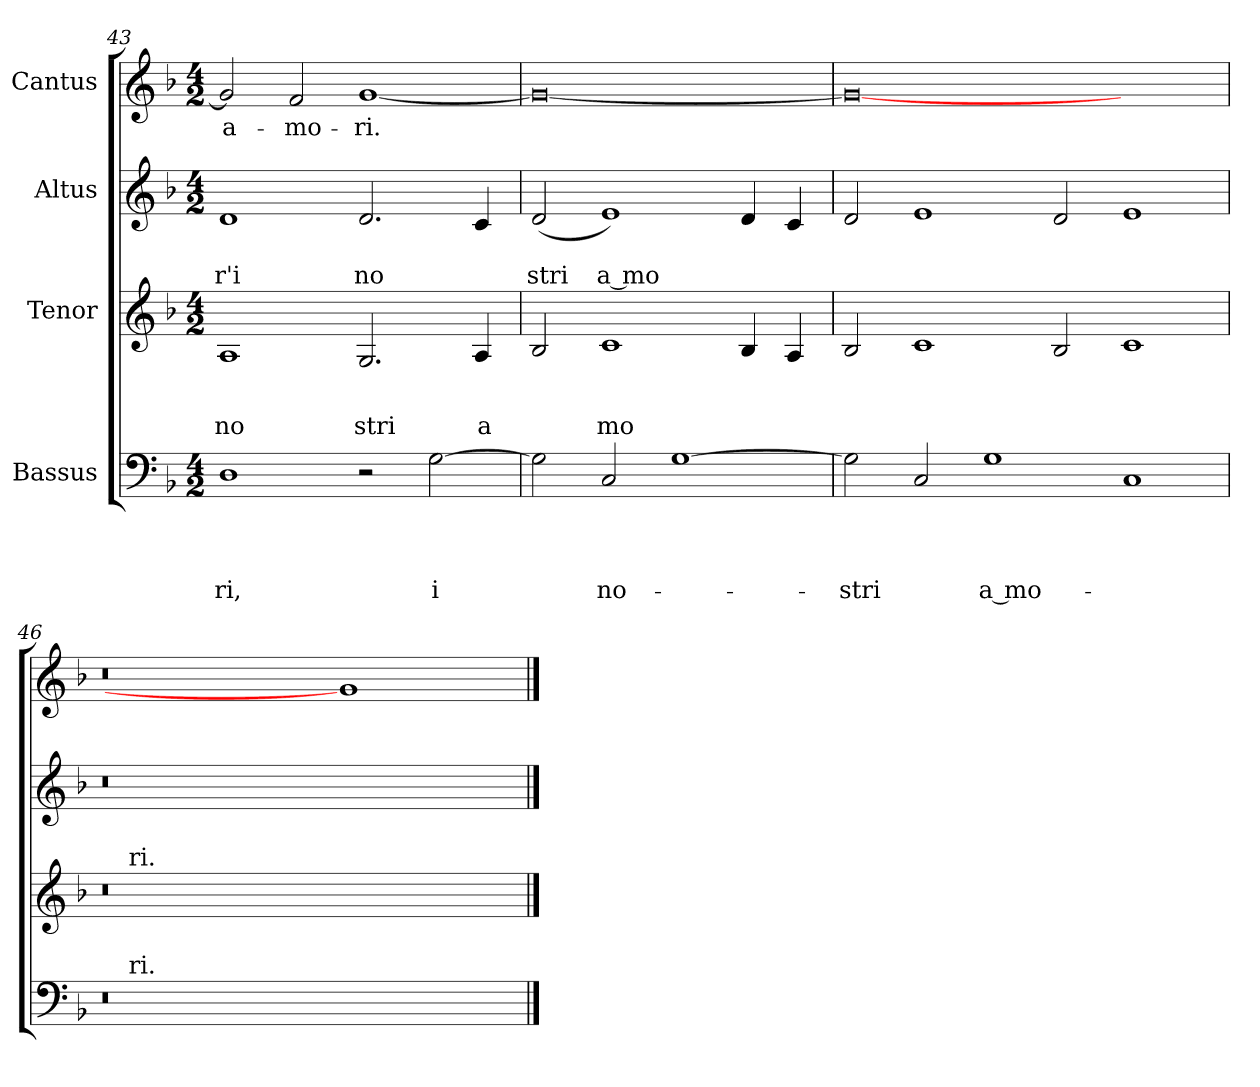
**kern	**text	**text	**text	**text	**kern	**text	**text	**text	**kern	**text	**text	**kern	**text
*part4	*part4	*part4	*part4	*part4	*part3	*part3	*part3	*part3	*part2	*part2	*part2	*part1	*part1
*staff4	*staff4	*staff4	*staff4	*staff4	*staff3	*staff3	*staff3	*staff3	*staff2	*staff2	*staff2	*staff1	*staff1
*I"Bassus	*	*	*	*	*I"Tenor	*	*	*	*I"Altus	*	*	*I"Cantus	*
*clefF4	*	*	*	*	*clefG2	*	*	*	*clefG2	*	*	*clefG2	*
*k[b-]	*	*	*	*	*k[b-]	*	*	*	*k[b-]	*	*	*k[b-]	*
*F:	*	*	*	*	*F:	*	*	*	*F:	*	*	*F:	*
*M4/2	*	*	*	*	*M4/2	*	*	*	*M4/2	*	*	*M4/2	*
=43	=43	=43	=43	=43	=43	=43	=43	=43	=43	=43	=43	=43	=43
!	!	!	!	!LO:LY:b	!	!	!	!LO:LY:b	!	!	!LO:LY:b	!	!LO:LY:b:rj
1D	.	.	.	-ri,	1A	.	.	no	1d	.	r'i	2g/]	a-
!	!	!	!	!	!	!	!	!	!	!	!	!	!LO:LY:b
.	.	.	.	.	.	.	.	.	.	.	.	2f/	-mo-
!	!	!	!	!	!	!	!	!LO:LY:b	!	!	!LO:LY:b	!	!LO:LY:b
2r	.	.	.	.	2.G/	.	.	stri	2.d/	.	no	[<1g	-ri.
!	!	!	!	!LO:LY:b:rj	!	!	!	!	!	!	!	!	!
[>2G\	.	.	.	i	.	.	.	.	.	.	.	.	.
!	!	!	!	!	!	!	!	!LO:LY:b:rj	!	!	!	!	!
.	.	.	.	.	4A/	.	.	a	4c/	.	.	.	.
=44	=44	=44	=44	=44	=44	=44	=44	=44	=44	=44	=44	=44	=44
!	!	!	!	!	!	!	!	!	!	!	!LO:LY:b:rj	!	!
2G\]	.	.	.	.	2B-/	.	.	.	(<2d/	.	stri	0g_	.
!	!	!	!	!LO:LY:b	!	!	!	!LO:LY:b	!	!	!LO:LY:b:rj	!	!
2C/	.	.	.	no-	1c	.	.	mo	1e)	.	a mo	.	.
[>1G	.	.	.	.	.	.	.	.	.	.	.	.	.
.	.	.	.	.	4B-/	.	.	.	4d/	.	.	.	.
.	.	.	.	.	4A/	.	.	.	4c/	.	.	.	.
=45	=45	=45	=45	=45	=45	=45	=45	=45	=45	=45	=45	=45	=45
!	!	!	!	!LO:LY:b	!	!	!	!	!	!	!	!	!
2G\]	.	.	.	-stri	2B-/	.	.	.	2d/	.	.	0g_	.
2C/	.	.	.	.	1c	.	.	.	1e	.	.	.	.
!	!	!	!	!LO:LY:b:rj	!	!	!	!	!	!	!	!	!
1G	.	.	.	a mo-	.	.	.	.	.	.	.	.	.
.	.	.	.	.	2B-/	.	.	.	2d/	.	.	.	.
1C	.	.	.	.	1c	.	.	.	1e	.	.	1ryy	.
=46	=46	=46	=46	=46	=46	=46	=46	=46	=46	=46	=46	=46	=46
*^	*	*	*	*	*^	*	*	*	*	*	*	*	*
0r	16.ryy	.	.	.	.	0r	16.ryy	.	.	.	0r	.	.	0r	.
!	!	!	!	!	!	!	!LO:TX:a:t=ri.	!	!	!	!	!	!	!	!
!	!LO:TX:a:t=ri.	!	!	!	!	!	!	!	!	!	!	!	!	!	!
.	1ryy	.	.	.	.	.	1ryy	.	.	.	.	.	.	.	.
.	1ryy	.	.	.	.	.	1ryy	.	.	.	.	.	.	.	.
1ryy	.	.	.	.	.	1ryy	.	.	.	.	1ryy	.	.	1g]	.
.	2ryy	.	.	.	.	.	2ryy	.	.	.	.	.	.	.	.
.	4ryy	.	.	.	.	.	4ryy	.	.	.	.	.	.	.	.
.	8ryy	.	.	.	.	.	8ryy	.	.	.	.	.	.	.	.
.	32ryy	.	.	.	.	.	32ryy	.	.	.	.	.	.	.	.
*v	*v	*	*	*	*	*	*	*	*	*	*	*	*	*	*
*	*	*	*	*	*v	*v	*	*	*	*	*	*	*	*
==	==	==	==	==	==	==	==	==	==	==	==	==	==
*-	*-	*-	*-	*-	*-	*-	*-	*-	*-	*-	*-	*-	*-
